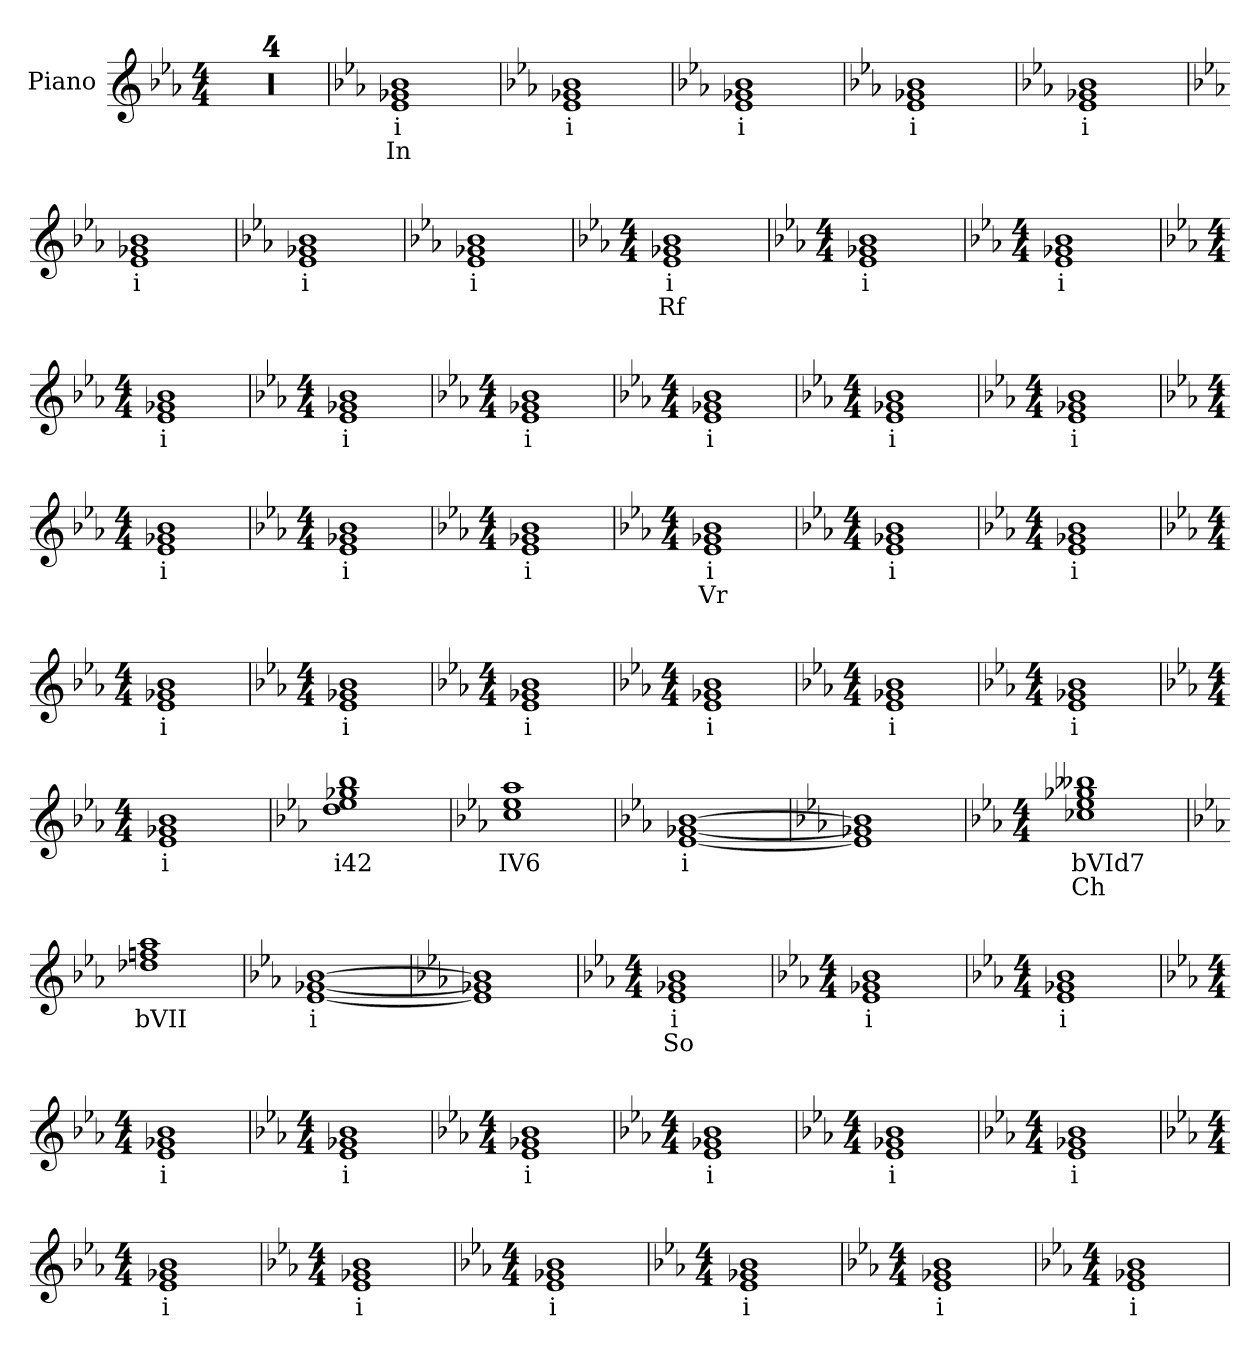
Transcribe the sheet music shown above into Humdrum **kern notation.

**kern	**text	**text
*part1	*part1	*part1
*staff1	*staff1	*staff1
*I"Piano	*	*
*I'Pno	*	*
*k[b-e-a-]	*	*
*E-:	*	*
*M4/4	*	*
=	=	=
1r	.	.
=	=	=
*k[b-e-a-]	*	*
*E-:	*	*
*M4/4	*	*
1r	.	.
=	=	=
*k[b-e-a-]	*	*
*E-:	*	*
*M4/4	*	*
1r	.	.
=	=	=
*k[b-e-a-]	*	*
*E-:	*	*
*M4/4	*	*
1r	.	.
=	=	=
*k[b-e-a-]	*	*
*E-:	*	*
1e- 1g-X 1b-	i	In
=	=	=
*k[b-e-a-]	*	*
*E-:	*	*
1e- 1g-X 1b-	i	.
=	=	=
*k[b-e-a-]	*	*
*E-:	*	*
1e- 1g-X 1b-	i	.
=	=	=
*k[b-e-a-]	*	*
*E-:	*	*
1e- 1g-X 1b-	i	.
=	=	=
*k[b-e-a-]	*	*
*E-:	*	*
1e- 1g-X 1b-	i	.
=	=	=
*k[b-e-a-]	*	*
*E-:	*	*
1e- 1g-X 1b-	i	.
=	=	=
*k[b-e-a-]	*	*
*E-:	*	*
1e- 1g-X 1b-	i	.
=	=	=
*k[b-e-a-]	*	*
*E-:	*	*
1e- 1g-X 1b-	i	.
=	=	=
*k[b-e-a-]	*	*
*E-:	*	*
*M4/4	*	*
1e- 1g-X 1b-	i	Rf
=	=	=
*k[b-e-a-]	*	*
*E-:	*	*
*M4/4	*	*
1e- 1g-X 1b-	i	.
=	=	=
*k[b-e-a-]	*	*
*E-:	*	*
*M4/4	*	*
1e- 1g-X 1b-	i	.
=	=	=
*k[b-e-a-]	*	*
*E-:	*	*
*M4/4	*	*
1e- 1g-X 1b-	i	.
=	=	=
*k[b-e-a-]	*	*
*E-:	*	*
*M4/4	*	*
1e- 1g-X 1b-	i	.
=	=	=
*k[b-e-a-]	*	*
*E-:	*	*
*M4/4	*	*
1e- 1g-X 1b-	i	.
=	=	=
*k[b-e-a-]	*	*
*E-:	*	*
*M4/4	*	*
1e- 1g-X 1b-	i	.
=	=	=
*k[b-e-a-]	*	*
*E-:	*	*
*M4/4	*	*
1e- 1g-X 1b-	i	.
=	=	=
*k[b-e-a-]	*	*
*E-:	*	*
*M4/4	*	*
1e- 1g-X 1b-	i	.
=	=	=
*k[b-e-a-]	*	*
*E-:	*	*
*M4/4	*	*
1e- 1g-X 1b-	i	.
=	=	=
*k[b-e-a-]	*	*
*E-:	*	*
*M4/4	*	*
1e- 1g-X 1b-	i	.
=	=	=
*k[b-e-a-]	*	*
*E-:	*	*
*M4/4	*	*
1e- 1g-X 1b-	i	.
=	=	=
*k[b-e-a-]	*	*
*E-:	*	*
*M4/4	*	*
1e- 1g-X 1b-	i	Vr
=	=	=
*k[b-e-a-]	*	*
*E-:	*	*
*M4/4	*	*
1e- 1g-X 1b-	i	.
=	=	=
*k[b-e-a-]	*	*
*E-:	*	*
*M4/4	*	*
1e- 1g-X 1b-	i	.
=	=	=
*k[b-e-a-]	*	*
*E-:	*	*
*M4/4	*	*
1e- 1g-X 1b-	i	.
=	=	=
*k[b-e-a-]	*	*
*E-:	*	*
*M4/4	*	*
1e- 1g-X 1b-	i	.
=	=	=
*k[b-e-a-]	*	*
*E-:	*	*
*M4/4	*	*
1e- 1g-X 1b-	i	.
=	=	=
*k[b-e-a-]	*	*
*E-:	*	*
*M4/4	*	*
1e- 1g-X 1b-	i	.
=	=	=
*k[b-e-a-]	*	*
*E-:	*	*
*M4/4	*	*
1e- 1g-X 1b-	i	.
=	=	=
*k[b-e-a-]	*	*
*E-:	*	*
*M4/4	*	*
1e- 1g-X 1b-	i	.
=	=	=
*k[b-e-a-]	*	*
*E-:	*	*
*M4/4	*	*
1e- 1g-X 1b-	i	.
=	=	=
*k[b-e-a-]	*	*
*E-:	*	*
1dd 1ee- 1gg-X 1bb-	i42	.
=	=	=
*k[b-e-a-]	*	*
*E-:	*	*
1cc 1ee- 1aa-	IV6	.
=	=	=
*k[b-e-a-]	*	*
*E-:	*	*
[1e- [1g-X [1b-	i	.
=	=	=
*k[b-e-a-]	*	*
*E-:	*	*
1e-] 1g-X] 1b-]	.	.
=	=	=
*k[b-e-a-]	*	*
*E-:	*	*
*M4/4	*	*
1cc-X 1ee- 1gg-X 1bb--X	bVId7	Ch
=	=	=
*k[b-e-a-]	*	*
*E-:	*	*
1dd-X 1ffn 1aa-	bVII	.
=	=	=
*k[b-e-a-]	*	*
*E-:	*	*
[1e- [1g-X [1b-	i	.
=	=	=
*k[b-e-a-]	*	*
*E-:	*	*
1e-] 1g-X] 1b-]	.	.
=	=	=
*k[b-e-a-]	*	*
*E-:	*	*
*M4/4	*	*
1e- 1g-X 1b-	i	So
=	=	=
*k[b-e-a-]	*	*
*E-:	*	*
*M4/4	*	*
1e- 1g-X 1b-	i	.
=	=	=
*k[b-e-a-]	*	*
*E-:	*	*
*M4/4	*	*
1e- 1g-X 1b-	i	.
=	=	=
*k[b-e-a-]	*	*
*E-:	*	*
*M4/4	*	*
1e- 1g-X 1b-	i	.
=	=	=
*k[b-e-a-]	*	*
*E-:	*	*
*M4/4	*	*
1e- 1g-X 1b-	i	.
=	=	=
*k[b-e-a-]	*	*
*E-:	*	*
*M4/4	*	*
1e- 1g-X 1b-	i	.
=	=	=
*k[b-e-a-]	*	*
*E-:	*	*
*M4/4	*	*
1e- 1g-X 1b-	i	.
=	=	=
*k[b-e-a-]	*	*
*E-:	*	*
*M4/4	*	*
1e- 1g-X 1b-	i	.
=	=	=
*k[b-e-a-]	*	*
*E-:	*	*
*M4/4	*	*
1e- 1g-X 1b-	i	.
=	=	=
*k[b-e-a-]	*	*
*E-:	*	*
*M4/4	*	*
1e- 1g-X 1b-	i	.
=	=	=
*k[b-e-a-]	*	*
*E-:	*	*
*M4/4	*	*
1e- 1g-X 1b-	i	.
=	=	=
*k[b-e-a-]	*	*
*E-:	*	*
*M4/4	*	*
1e- 1g-X 1b-	i	.
=	=	=
*k[b-e-a-]	*	*
*E-:	*	*
*M4/4	*	*
1e- 1g-X 1b-	i	.
=	=	=
*k[b-e-a-]	*	*
*E-:	*	*
*M4/4	*	*
1e- 1g-X 1b-	i	.
=	=	=
*k[b-e-a-]	*	*
*E-:	*	*
*M4/4	*	*
1e- 1g-X 1b-	i	.
=	=	=
*-	*-	*-
